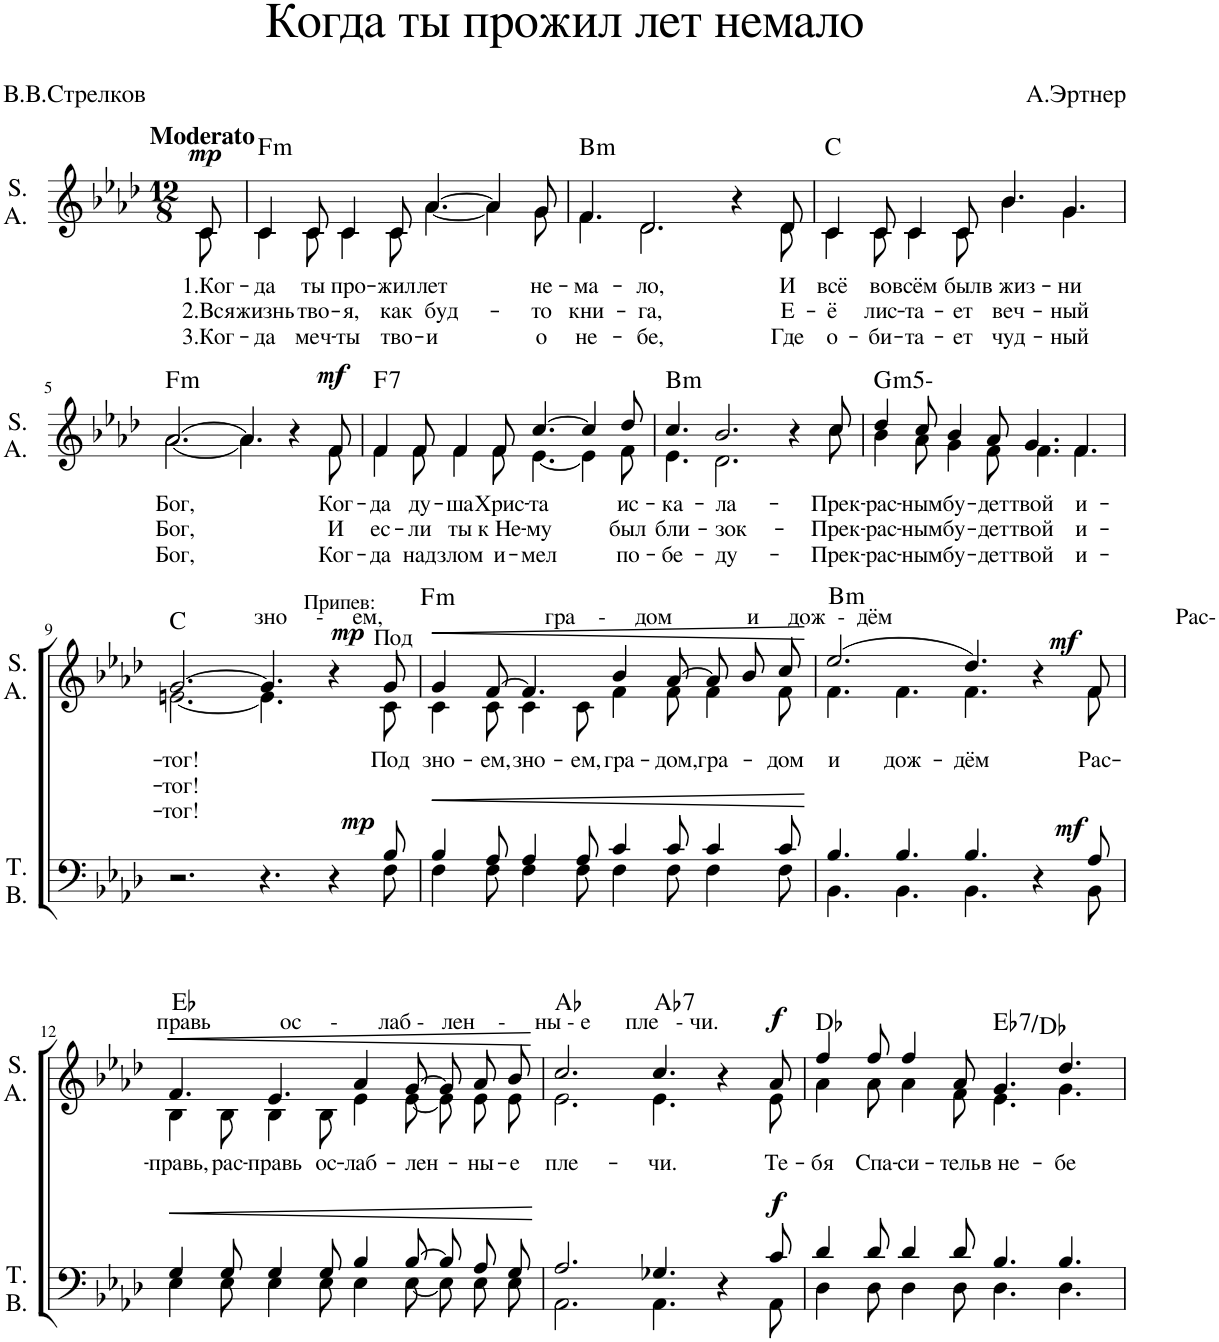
**kern	**dynam	**kern	**text	**text	**text	**dynam	**harte
*part2	*part2	*part1	*part1	*part1	*part1	*part1	*part1
*staff2	*staff2	*staff1	*staff1	*staff1	*staff1	*staff1	*
*I"T. В.	*	*I"S. А.	*	*	*	*	*
*I'T. В.	*	*I'S. А.	*	*	*	*	*
*stria5	*	*	*	*	*	*	*
*clefF4	*	*clefG2	*	*	*	*	*
*k[b-e-a-d-]	*	*k[b-e-a-d-]	*	*	*	*	*
*M12/8	*	*M12/8	*	*	*	*	*
=1	=1	=1	=1	=1	=1	=1	=1
!	!	!LO:TX:a:B:t=Moderato	!	!	!	!	!
!	!	!	!LO:LY:b	!LO:LY:b	!LO:LY:b	!LO:DY:a	!
*	*	*^	*	*	*	*	*
8r	.	8c/	8c\	1.Ког-	2.Вся	3.Ког-	mp	.
=2	=2	=2	=2	=2	=2	=2	=2	=2
!	!	!	!	!LO:LY:b	!LO:LY:b	!LO:LY:b	!	!LO:H:kt=m
1.r	.	4c/	4c\	-да	жизнь	-да	.	F:min
!	!	!	!	!LO:LY:b	!LO:LY:b	!LO:LY:b	!	!
.	.	8c/	8c\	ты	тво-	меч-	.	.
!	!	!	!	!LO:LY:b	!LO:LY:b	!LO:LY:b	!	!
.	.	4c/	4c\	про-	-я,	-ты	.	.
!	!	!	!	!LO:LY:b	!LO:LY:b	!LO:LY:b	!	!
.	.	8c/	8c\	-жил	как	тво-	.	.
!	!	!	!	!LO:LY:b	!LO:LY:b	!LO:LY:b	!	!
.	.	[4.a-/	[4.a-\	лет	буд-	-и	.	.
.	.	4a-/]	4a-\]	.	.	.	.	.
!	!	!	!	!LO:LY:b	!LO:LY:b	!LO:LY:b	!	!
.	.	8g/	8g\	не-	-то	о	.	.
=3	=3	=3	=3	=3	=3	=3	=3	=3
!	!	!	!	!LO:LY:b	!LO:LY:b	!LO:LY:b	!	!LO:H:kt=m
1.r	.	4.f/	4.f\	-ма-	кни-	не-	.	B:min
!	!	!	!	!LO:LY:b	!LO:LY:b	!LO:LY:b	!	!
.	.	2.d-/	2.d-\	-ло,	-га,	-бе,	.	.
.	.	4r	4ryy	.	.	.	.	.
!	!	!	!	!LO:LY:b	!LO:LY:b	!LO:LY:b	!	!
.	.	8d-/	8d-\	И	Е-	Где	.	.
=4	=4	=4	=4	=4	=4	=4	=4	=4
!	!	!	!	!LO:LY:b	!LO:LY:b	!LO:LY:b	!	!
1.r	.	4c/	4c\	всё	-ё	о-	.	C:maj
!	!	!	!	!LO:LY:b	!LO:LY:b	!LO:LY:b	!	!
.	.	8c/	8c\	во	лис-	-би-	.	.
!	!	!	!	!LO:LY:b	!LO:LY:b	!LO:LY:b	!	!
.	.	4c/	4c\	всём	-та-	-та-	.	.
!	!	!	!	!LO:LY:b	!LO:LY:b	!LO:LY:b	!	!
.	.	8c/	8c\	был	-ет	-ет	.	.
!	!	!	!	!LO:LY:b	!LO:LY:b	!LO:LY:b	!	!
.	.	4.b-/	4.b-\	в жиз-	веч-	чуд-	.	.
!	!	!	!	!LO:LY:b	!LO:LY:b	!LO:LY:b	!	!
.	.	4.g/	4.g\	-ни	-ный	-ный	.	.
!!LO:LB:g=z	!!
=5	=5	=5	=5	=5	=5	=5	=5	=5
!	!	!	!	!LO:LY:b	!LO:LY:b	!LO:LY:b	!	!LO:H:kt=m
1.r	.	[2.a-/	[2.a-\	Бог,	Бог,	Бог,	.	F:min
.	.	4.a-/]	4.a-\]	.	.	.	.	.
.	.	4r	4ryy	.	.	.	.	.
!	!	!	!	!LO:LY:b	!LO:LY:b	!LO:LY:b	!LO:DY:a	!
.	.	8f/	8f\	Ког-	И	Ког-	mf	.
=6	=6	=6	=6	=6	=6	=6	=6	=6
!	!	!	!	!LO:LY:b	!LO:LY:b	!LO:LY:b	!	!LO:H:kt=7
1.r	.	4f/	4f\	-да	ес-	-да	.	F:7
!	!	!	!	!LO:LY:b	!LO:LY:b	!LO:LY:b	!	!
.	.	8f/	8f\	ду-	-ли	над	.	.
!	!	!	!	!LO:LY:b	!LO:LY:b	!LO:LY:b	!	!
.	.	4f/	4f\	-ша	ты	злом	.	.
!	!	!	!	!LO:LY:b	!LO:LY:b	!LO:LY:b	!	!
.	.	8f/	8f\	Хрис-	к Не-	и-	.	.
!	!	!	!	!LO:LY:b	!LO:LY:b	!LO:LY:b	!	!
.	.	[4.cc/	[4.e-\	-та	-му	-мел	.	.
.	.	4cc/]	4e-\]	.	.	.	.	.
!	!	!	!	!LO:LY:b	!LO:LY:b	!LO:LY:b	!	!
.	.	8dd-/	8f\	ис-	был	по-	.	.
=7	=7	=7	=7	=7	=7	=7	=7	=7
!	!	!	!	!LO:LY:b	!LO:LY:b	!LO:LY:b	!	!LO:H:kt=m
1.r	.	4.cc/	4.e-\	-ка-	бли-	-бе-	.	B:min
!	!	!	!	!LO:LY:b	!LO:LY:b	!LO:LY:b	!	!
.	.	2.b-/	2.d-\	-ла-	зок-	ду-	.	.
.	.	4r	4ryy	.	.	.	.	.
!	!	!	!	!LO:LY:b	!LO:LY:b	!LO:LY:b	!	!
.	.	8cc/	8cc\	-Прек-	-Прек-	-Прек-	.	.
=8	=8	=8	=8	=8	=8	=8	=8	=8
!	!	!	!	!LO:LY:b	!LO:LY:b	!LO:LY:b	!	!LO:H:kt=m
1.r	.	4dd-/	4b-\	-рас-	-рас-	-рас-	.	G:(b3,b5)
!	!	!	!	!LO:LY:b	!LO:LY:b	!LO:LY:b	!	!
.	.	8cc/	8a-\	-ным	-ным	-ным	.	.
!	!	!	!	!LO:LY:b	!LO:LY:b	!LO:LY:b	!	!
.	.	4b-/	4g\	бу-	бу-	бу-	.	.
!	!	!	!	!LO:LY:b	!LO:LY:b	!LO:LY:b	!	!
.	.	8a-/	8f\	-дет	-дет	-дет	.	.
!	!	!	!	!LO:LY:b	!LO:LY:b	!LO:LY:b	!	!
.	.	4.g/	4.f\	твой	твой	твой	.	.
!	!	!	!	!LO:LY:b	!LO:LY:b	!LO:LY:b	!	!
.	.	4.f/	4.f\	и-	и-	и-	.	.
!!LO:LB:g=z	!!
=9	=9	=9	=9	=9	=9	=9	=9	=9
*^	*	*	*	*	*	*	*	*
!	!	!	!	!	!LO:LY:b	!LO:LY:b	!LO:LY:b	!	!
2.r	4.ryy	.	[2.g/	[2.en\	-тог!	-тог!	-тог!	.	C:maj
*v	*v	*	*	*	*	*	*	*	*
4.r	.	4.g/]	4.e\]	.	.	.	.	.
!	!	!LO:TX:a:t=Припев&colon;	!	!	!	!	!	!
4r	.	4r	4ryy	.	.	.	.	.
*^	*	*	*	*	*	*	*	*
!	!	!	!LO:TX:a:t=Под	!	!	!	!	!	!
!	!	!LO:DY:a	!	!	!LO:LY:b	!	!	!LO:DY:a	!
8B-/	8F\	mp	8g/	8c\	Под	.	.	mp	.
=10	=10	=10	=10	=10	=10	=10	=10	=10	=10
!	!	!LO:HP:b	!	!	!LO:LY:b	!	!	!LO:HP:b	!LO:H:kt=m
4B-/	4F\	<	4g/	4c\	зно-	.	.	<	F:min
!	!	!	!	!	!LO:LY:b	!	!	!	!
8A-/	8F\	.	[8f/	8c\	-ем,	.	.	.	.
!	!	!	!	!	!LO:LY:b	!	!	!	!
4A-/	4F\	.	4.f/]	4c\	зно-	.	.	.	.
!	!	!	!	!	!LO:LY:b	!	!	!	!
8A-/	8F\	.	.	8c\	-ем,	.	.	.	.
!	!	!	!	!	!LO:LY:b	!	!	!	!
4c/	4F\	.	4b-/	4f\	гра-	.	.	.	.
!	!	!	!	!	!LO:LY:b	!	!	!	!
8c/	8F\	.	[8a-/	8f\	-дом,	.	.	.	.
!	!	!	!	!	!LO:LY:b	!	!	!	!
4c/	4F\	.	8a-/L]	4f\	гра-	.	.	.	.
!	!	!	!LO:TX:a:t=зно     -     ем,                            гра    -     дом             и     дож  -  дём                                                 Рас-	!	!	!	!	!	!
.	.	.	8b-/	.	.	.	.	.	.
!	!	!	!	!	!LO:LY:b	!	!	!	!
8c/	8F\	.	8cc/J	8f\	-дом	.	.	.	.
*v	*v	*	*	*	*	*	*	*	*
*	*	*v	*v	*	*	*	*	*
.	[	.	.	.	.	[	.
=11	=11	=11	=11	=11	=11	=11	=11
*^	*	*^	*	*	*	*	*
!	!	!	!	!	!LO:LY:b	!	!	!	!LO:H:kt=m
4.B-/	4.BB-\	.	(2.ee-/	4.f\	и	.	.	.	B:min
!	!	!	!	!	!LO:LY:b	!	!	!	!
4.B-/	4.BB-\	.	.	4.f\	дож-	.	.	.	.
!	!	!	!	!	!LO:LY:b	!	!	!	!
4.B-/	4.BB-\	.	4.dd-/)	4.f\	-дём	.	.	.	.
4r	4ryy	.	4r	4ryy	.	.	.	.	.
!	!	!LO:DY:a	!	!	!LO:LY:b	!	!	!LO:DY:a	!
8A-/	8BB-\	mf	8f/	8f\	Рас-	.	.	mf	.
!!LO:LB:g=z	!!
=12	=12	=12	=12	=12	=12	=12	=12	=12	=12
!	!	!	!LO:TX:a:t=правь            ос     -       лаб -   лен    -     ны - е      пле   - чи.	!	!	!	!	!	!
!	!	!LO:HP:b	!	!	!LO:LY:b	!	!	!LO:HP:b	!
4G/	4E-\	<	4.f/	4B-\	правь,	.	.	<	Eb:maj
!	!	!	!	!	!LO:LY:b	!	!	!	!
8G/	8E-\	.	.	8B-\	рас-	.	.	.	.
!	!	!	!	!	!LO:LY:b	!	!	!	!
4G/	4E-\	.	4.e-/	4B-\	-правь	.	.	.	.
!	!	!	!	!	!LO:LY:b	!	!	!	!
8G/	8E-\	.	.	8B-\	ос-	.	.	.	.
!	!	!	!	!	!LO:LY:b	!	!	!	!
4B-/	4E-\	.	4a-/	4e-\	-лаб-	.	.	.	.
!	!	!	!	!	!LO:LY:b	!	!	!	!
[8B-/	[8E-\	.	[8g/	[8e-\	-лен-	.	.	.	.
8B-/L]	8E-\L]	.	8g/L]	8e-\L]	.	.	.	.	.
!	!	!	!	!	!LO:LY:b	!	!	!	!
8A-/	8E-\	.	8a-/	8e-\	-ны-	.	.	.	.
!	!	!	!	!	!LO:LY:b	!	!	!	!
8G/J	8E-\J	.	8b-/J	8e-\J	-е	.	.	.	.
*v	*v	*	*	*	*	*	*	*	*
*	*	*v	*v	*	*	*	*	*
.	[	.	.	.	.	[	.
=13	=13	=13	=13	=13	=13	=13	=13
*^	*	*^	*	*	*	*	*
!	!	!	!	!	!LO:LY:b	!	!	!	!
2.A-/	2.AA-\	.	2.cc/	2.e-\	пле-	.	.	.	Ab:maj
!	!	!	!	!	!LO:LY:b	!	!	!	!LO:H:kt=7
4.G-X/	4.AA-\	.	4.cc/	4.e-\	-чи.	.	.	.	Ab:7
4r	4ryy	.	4r	4ryy	.	.	.	.	.
!	!	!LO:DY:a	!	!	!LO:LY:b	!	!	!LO:DY:a	!
8c/	8AA-\	f	8a-/	8e-\	Те-	.	.	f	.
=14	=14	=14	=14	=14	=14	=14	=14	=14	=14
!	!	!	!	!	!LO:LY:b	!	!	!	!
4d-/	4D-\	.	4ff/	4a-\	-бя	.	.	.	Db:maj
!	!	!	!	!	!LO:LY:b	!	!	!	!
8d-/	8D-\	.	8ff/	8a-\	Спа-	.	.	.	.
!	!	!	!	!	!LO:LY:b	!	!	!	!
4d-/	4D-\	.	4ff/	4a-\	-си-	.	.	.	.
!	!	!	!	!	!LO:LY:b	!	!	!	!
8d-/	8D-\	.	8a-/	8f\	-тель	.	.	.	.
!	!	!	!	!	!LO:LY:b	!	!	!	!LO:H:kt=7
4.B-/	4.D-\	.	4.g/	4.e-\	в не-	.	.	.	Eb:7/b7
!	!	!	!	!	!LO:LY:b	!	!	!	!
4.B-/	4.D-\	.	4.dd-/	4.g\	-бе	.	.	.	.
*v	*v	*	*	*	*	*	*	*	*
*	*	*v	*v	*	*	*	*	*
=	=	=	=	=	=	=	=
*-	*-	*-	*-	*-	*-	*-	*-
